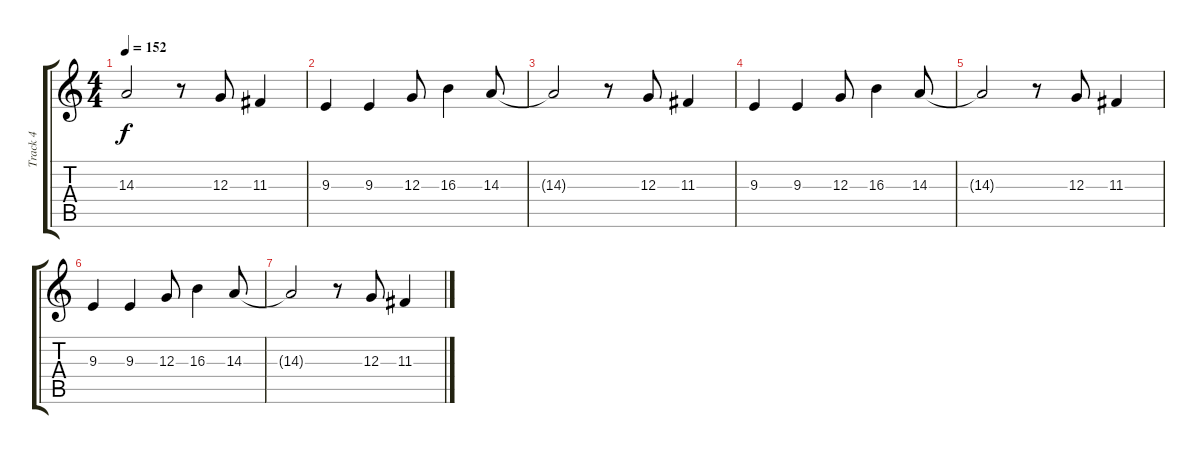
\track ("Track 4" "Track 4") {instrument musicbox}
\staff {score tabs}
\tuning (E4 B3 G3 D3 A2 E2) {hide}
\ts (4 4)
\tempo 152
\clef g2
\ks c
14.3{t}.2{dy f} r.8 12.3.8 11.3.4 |
9.3.4 9.3.4 12.3.8 16.3.4 14.3.8 |
14.3{t}.2 r.8 12.3.8 11.3.4 |
9.3.4 9.3.4 12.3.8 16.3.4 14.3.8 |
14.3{t}.2 r.8 12.3.8 11.3.4 |
9.3.4 9.3.4 12.3.8 16.3.4 14.3.8 |
14.3{t}.2 r.8 12.3.8 11.3.4
